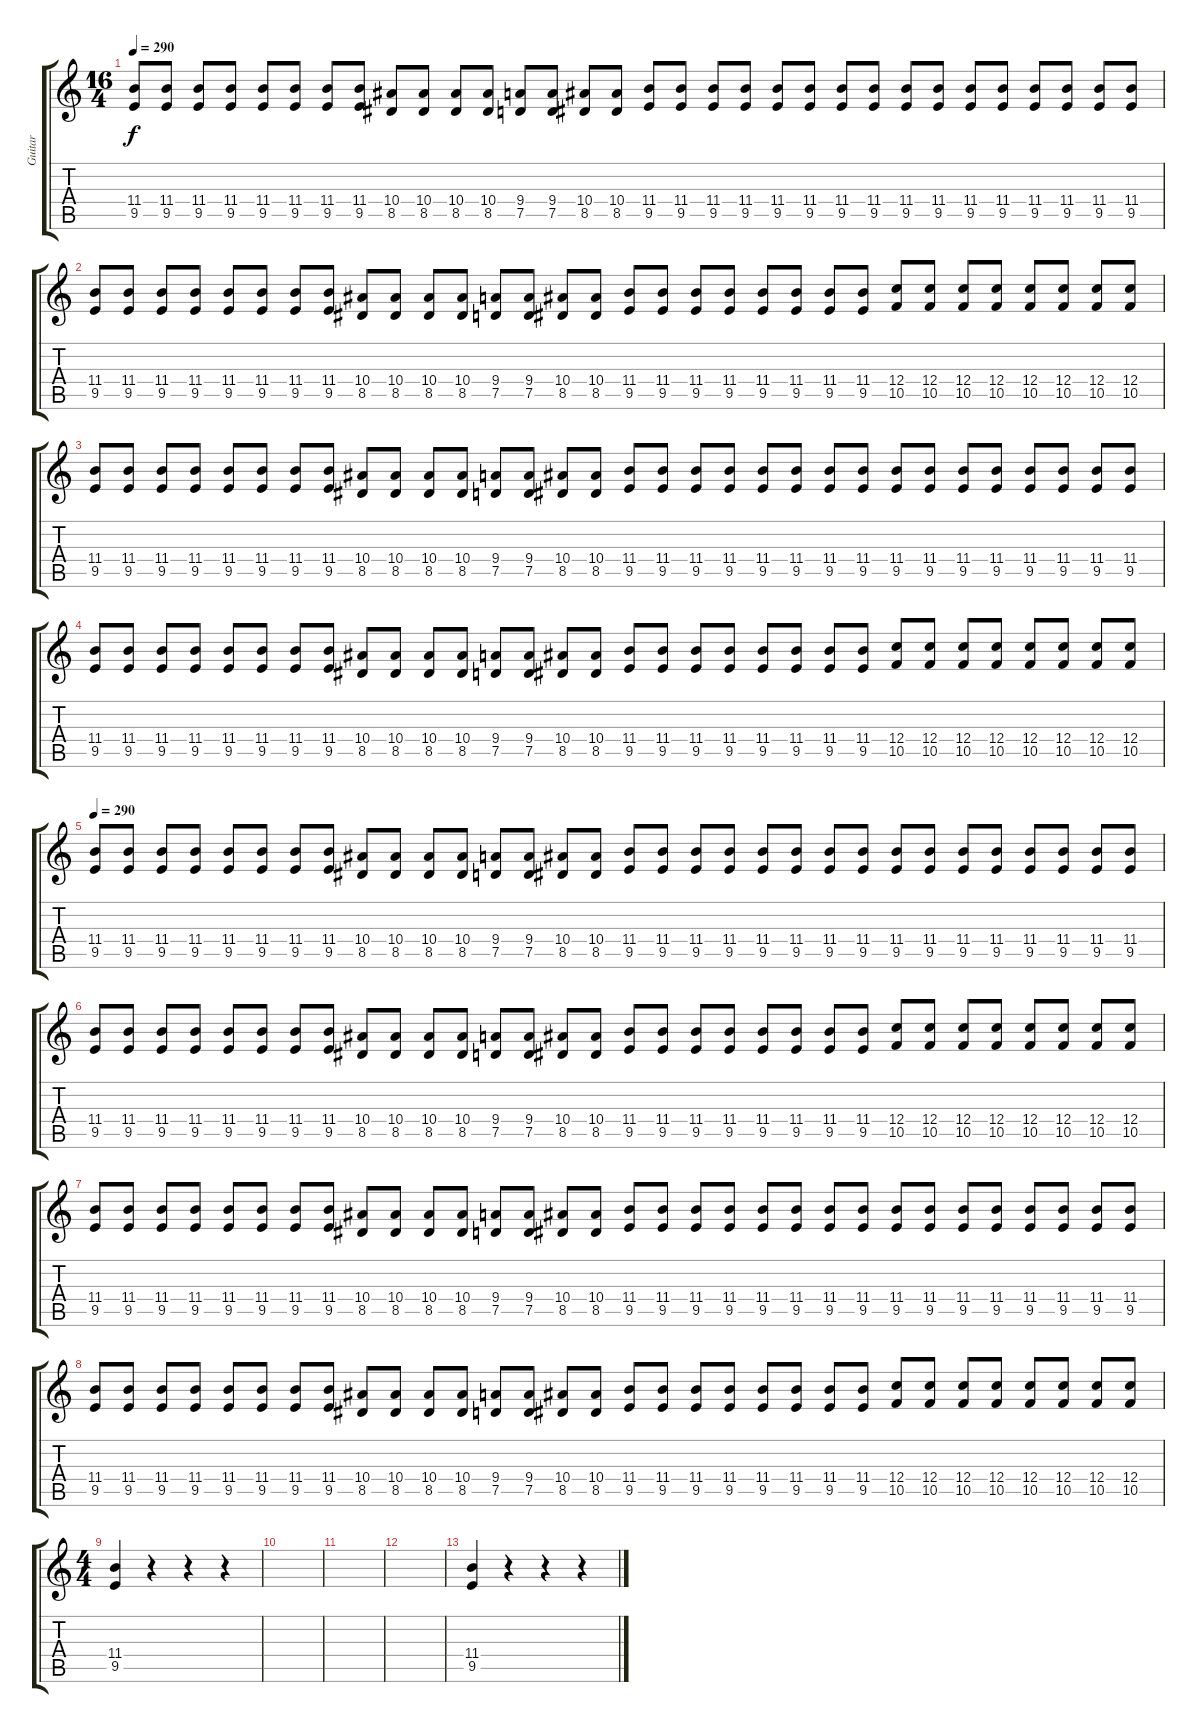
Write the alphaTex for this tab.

\track ("Guitar" "Guitar") {instrument distortionguitar}
\staff {score tabs}
\tuning (D4 A3 F3 C3 G2 D2) {hide}
\ts (16 4)
\tempo 290
\clef g2
\ks c
(11.4 9.5).8{dy f} (11.4 9.5).8 (11.4 9.5).8 (11.4 9.5).8 (11.4 9.5).8 (11.4 9.5).8 (11.4 9.5).8 (11.4 9.5).8 (10.4 8.5).8 (10.4 8.5).8 (10.4 8.5).8 (10.4 8.5).8 (9.4 7.5).8 (9.4 7.5).8 (10.4 8.5).8 (10.4 8.5).8 (11.4 9.5).8 (11.4 9.5).8 (11.4 9.5).8 (11.4 9.5).8 (11.4 9.5).8 (11.4 9.5).8 (11.4 9.5).8 (11.4 9.5).8 (11.4 9.5).8 (11.4 9.5).8 (11.4 9.5).8 (11.4 9.5).8 (11.4 9.5).8 (11.4 9.5).8 (11.4 9.5).8 (11.4 9.5).8 |
(11.4 9.5).8 (11.4 9.5).8 (11.4 9.5).8 (11.4 9.5).8 (11.4 9.5).8 (11.4 9.5).8 (11.4 9.5).8 (11.4 9.5).8 (10.4 8.5).8 (10.4 8.5).8 (10.4 8.5).8 (10.4 8.5).8 (9.4 7.5).8 (9.4 7.5).8 (10.4 8.5).8 (10.4 8.5).8 (11.4 9.5).8 (11.4 9.5).8 (11.4 9.5).8 (11.4 9.5).8 (11.4 9.5).8 (11.4 9.5).8 (11.4 9.5).8 (11.4 9.5).8 (12.4 10.5).8 (12.4 10.5).8 (12.4 10.5).8 (12.4 10.5).8 (12.4 10.5).8 (12.4 10.5).8 (12.4 10.5).8 (12.4 10.5).8 |
(11.4 9.5).8 (11.4 9.5).8 (11.4 9.5).8 (11.4 9.5).8 (11.4 9.5).8 (11.4 9.5).8 (11.4 9.5).8 (11.4 9.5).8 (10.4 8.5).8 (10.4 8.5).8 (10.4 8.5).8 (10.4 8.5).8 (9.4 7.5).8 (9.4 7.5).8 (10.4 8.5).8 (10.4 8.5).8 (11.4 9.5).8 (11.4 9.5).8 (11.4 9.5).8 (11.4 9.5).8 (11.4 9.5).8 (11.4 9.5).8 (11.4 9.5).8 (11.4 9.5).8 (11.4 9.5).8 (11.4 9.5).8 (11.4 9.5).8 (11.4 9.5).8 (11.4 9.5).8 (11.4 9.5).8 (11.4 9.5).8 (11.4 9.5).8 |
(11.4 9.5).8 (11.4 9.5).8 (11.4 9.5).8 (11.4 9.5).8 (11.4 9.5).8 (11.4 9.5).8 (11.4 9.5).8 (11.4 9.5).8 (10.4 8.5).8 (10.4 8.5).8 (10.4 8.5).8 (10.4 8.5).8 (9.4 7.5).8 (9.4 7.5).8 (10.4 8.5).8 (10.4 8.5).8 (11.4 9.5).8 (11.4 9.5).8 (11.4 9.5).8 (11.4 9.5).8 (11.4 9.5).8 (11.4 9.5).8 (11.4 9.5).8 (11.4 9.5).8 (12.4 10.5).8 (12.4 10.5).8 (12.4 10.5).8 (12.4 10.5).8 (12.4 10.5).8 (12.4 10.5).8 (12.4 10.5).8 (12.4 10.5).8 |
\tempo 290
(11.4 9.5).8 (11.4 9.5).8 (11.4 9.5).8 (11.4 9.5).8 (11.4 9.5).8 (11.4 9.5).8 (11.4 9.5).8 (11.4 9.5).8 (10.4 8.5).8 (10.4 8.5).8 (10.4 8.5).8 (10.4 8.5).8 (9.4 7.5).8 (9.4 7.5).8 (10.4 8.5).8 (10.4 8.5).8 (11.4 9.5).8 (11.4 9.5).8 (11.4 9.5).8 (11.4 9.5).8 (11.4 9.5).8 (11.4 9.5).8 (11.4 9.5).8 (11.4 9.5).8 (11.4 9.5).8 (11.4 9.5).8 (11.4 9.5).8 (11.4 9.5).8 (11.4 9.5).8 (11.4 9.5).8 (11.4 9.5).8 (11.4 9.5).8 |
(11.4 9.5).8 (11.4 9.5).8 (11.4 9.5).8 (11.4 9.5).8 (11.4 9.5).8 (11.4 9.5).8 (11.4 9.5).8 (11.4 9.5).8 (10.4 8.5).8 (10.4 8.5).8 (10.4 8.5).8 (10.4 8.5).8 (9.4 7.5).8 (9.4 7.5).8 (10.4 8.5).8 (10.4 8.5).8 (11.4 9.5).8 (11.4 9.5).8 (11.4 9.5).8 (11.4 9.5).8 (11.4 9.5).8 (11.4 9.5).8 (11.4 9.5).8 (11.4 9.5).8 (12.4 10.5).8 (12.4 10.5).8 (12.4 10.5).8 (12.4 10.5).8 (12.4 10.5).8 (12.4 10.5).8 (12.4 10.5).8 (12.4 10.5).8 |
(11.4 9.5).8 (11.4 9.5).8 (11.4 9.5).8 (11.4 9.5).8 (11.4 9.5).8 (11.4 9.5).8 (11.4 9.5).8 (11.4 9.5).8 (10.4 8.5).8 (10.4 8.5).8 (10.4 8.5).8 (10.4 8.5).8 (9.4 7.5).8 (9.4 7.5).8 (10.4 8.5).8 (10.4 8.5).8 (11.4 9.5).8 (11.4 9.5).8 (11.4 9.5).8 (11.4 9.5).8 (11.4 9.5).8 (11.4 9.5).8 (11.4 9.5).8 (11.4 9.5).8 (11.4 9.5).8 (11.4 9.5).8 (11.4 9.5).8 (11.4 9.5).8 (11.4 9.5).8 (11.4 9.5).8 (11.4 9.5).8 (11.4 9.5).8 |
(11.4 9.5).8 (11.4 9.5).8 (11.4 9.5).8 (11.4 9.5).8 (11.4 9.5).8 (11.4 9.5).8 (11.4 9.5).8 (11.4 9.5).8 (10.4 8.5).8 (10.4 8.5).8 (10.4 8.5).8 (10.4 8.5).8 (9.4 7.5).8 (9.4 7.5).8 (10.4 8.5).8 (10.4 8.5).8 (11.4 9.5).8 (11.4 9.5).8 (11.4 9.5).8 (11.4 9.5).8 (11.4 9.5).8 (11.4 9.5).8 (11.4 9.5).8 (11.4 9.5).8 (12.4 10.5).8 (12.4 10.5).8 (12.4 10.5).8 (12.4 10.5).8 (12.4 10.5).8 (12.4 10.5).8 (12.4 10.5).8 (12.4 10.5).8 |
\ts (4 4)
(11.4 9.5).4 r.4 r.4 r.4 |
|
|
|
(11.4 9.5).4 r.4 r.4 r.4
